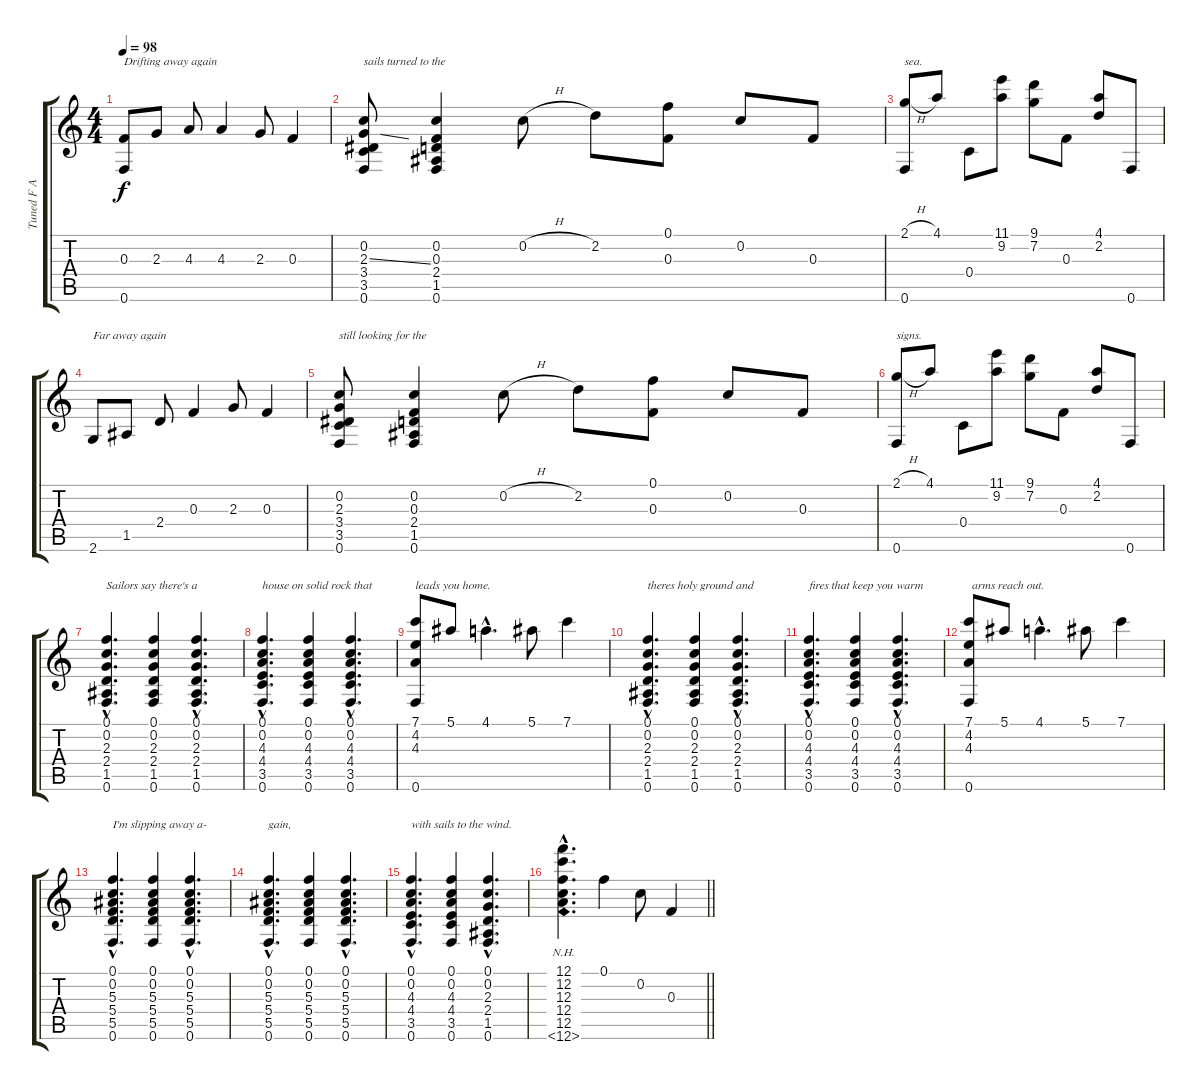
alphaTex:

\track ("Tuned F A C F C F" "Tuned F A ") {instrument acousticguitarnylon}
\staff {score tabs}
\tuning (F4 C4 F3 C3 A2 F2) {hide}
\ts (4 4)
\tempo 98
\clef g2
\ks c
(0.3 0.6).8{txt "Drifting away again" dy f instrument acousticguitarnylon} 2.3.8 4.3.8 4.3.4 2.3.8 0.3.4 |
(0.2 2.3{ss} 3.4 3.5 0.6).8{txt "sails turned to the "} (0.2 0.3 2.4 1.5 0.6).4 0.2{h}.8 2.2.8 (0.1 0.3).8 0.2.8 0.3.8 |
(2.1{h} 0.6).8{txt "sea."} 4.1.8 0.4.8 (11.1 9.2).8 (9.1 7.2).8 0.3.8 (4.1 2.2).8 0.6.8 |
2.6.8{txt "Far away again "} 1.5.8 2.4.8 0.3.4 2.3.8 0.3.4 |
(0.2 2.3 3.4 3.5 0.6).8{txt "still looking for the"} (0.2 0.3 2.4 1.5 0.6).4 0.2{h}.8 2.2.8 (0.1 0.3).8 0.2.8 0.3.8 |
(2.1{h} 0.6).8{txt "signs."} 4.1.8 0.4.8 (11.1 9.2).8 (9.1 7.2).8 0.3.8 (4.1 2.2).8 0.6.8 |
(0.1{hac} 0.2{hac} 2.3{hac} 2.4{hac} 1.5{hac} 0.6{hac}).4{d txt "Sailors say there's a"} (0.1 0.2 2.3 2.4 1.5 0.6).4 (0.1{hac} 0.2{hac} 2.3{hac} 2.4{hac} 1.5{hac} 0.6{hac}).4{d} |
(0.1{hac} 0.2{hac} 4.3{hac} 4.4{hac} 3.5{hac} 0.6{hac}).4{d txt "house on solid rock that "} (0.1 0.2 4.3 4.4 3.5 0.6).4 (0.1{hac} 0.2{hac} 4.3{hac} 4.4{hac} 3.5{hac} 0.6{hac}).4{d} |
(7.1 4.2 4.3 0.6).8{txt "leads you home."} 5.1.8 4.1{hac}.4{d} 5.1.8 7.1.4 |
(0.1{hac} 0.2{hac} 2.3{hac} 2.4{hac} 1.5{hac} 0.6{hac}).4{d txt "theres holy ground and"} (0.1 0.2 2.3 2.4 1.5 0.6).4 (0.1{hac} 0.2{hac} 2.3{hac} 2.4{hac} 1.5{hac} 0.6{hac}).4{d} |
(0.1{hac} 0.2{hac} 4.3{hac} 4.4{hac} 3.5{hac} 0.6{hac}).4{d txt "fires that keep you warm"} (0.1 0.2 4.3 4.4 3.5 0.6).4 (0.1{hac} 0.2{hac} 4.3{hac} 4.4{hac} 3.5{hac} 0.6{hac}).4{d} |
(7.1 4.2 4.3 0.6).8{txt " arms reach out."} 5.1.8 4.1{hac}.4{d} 5.1.8 7.1.4 |
(0.1{hac} 0.2{hac} 5.3{hac} 5.4{hac} 5.5{hac} 0.6{hac}).4{d txt "I'm slipping away a-"} (0.1 0.2 5.3 5.4 5.5 0.6).4 (0.1{hac} 0.2{hac} 5.3{hac} 5.4{hac} 5.5{hac} 0.6{hac}).4{d} |
(0.1{hac} 0.2{hac} 5.3{hac} 5.4{hac} 5.5{hac} 0.6{hac}).4{d txt "gain,"} (0.1 0.2 5.3 5.4 5.5 0.6).4 (0.1{hac} 0.2{hac} 5.3{hac} 5.4{hac} 5.5{hac} 0.6{hac}).4{d} |
(0.1{hac} 0.2{hac} 4.3{hac} 4.4{hac} 3.5{hac} 0.6{hac}).4{d txt "with sails to the wind."} (0.1 0.2 4.3 4.4 3.5 0.6).4 (0.1{hac} 0.2{hac} 2.3{hac} 2.4{hac} 1.5{hac} 0.6{hac}).4{d} |
\barLineRight lightlight
(12.1{hac} 12.2{hac} 12.3{hac} 12.4{hac} 12.5{hac} 12.6{nh hac}).4{d} 0.1.4 0.2.8 0.3.4
